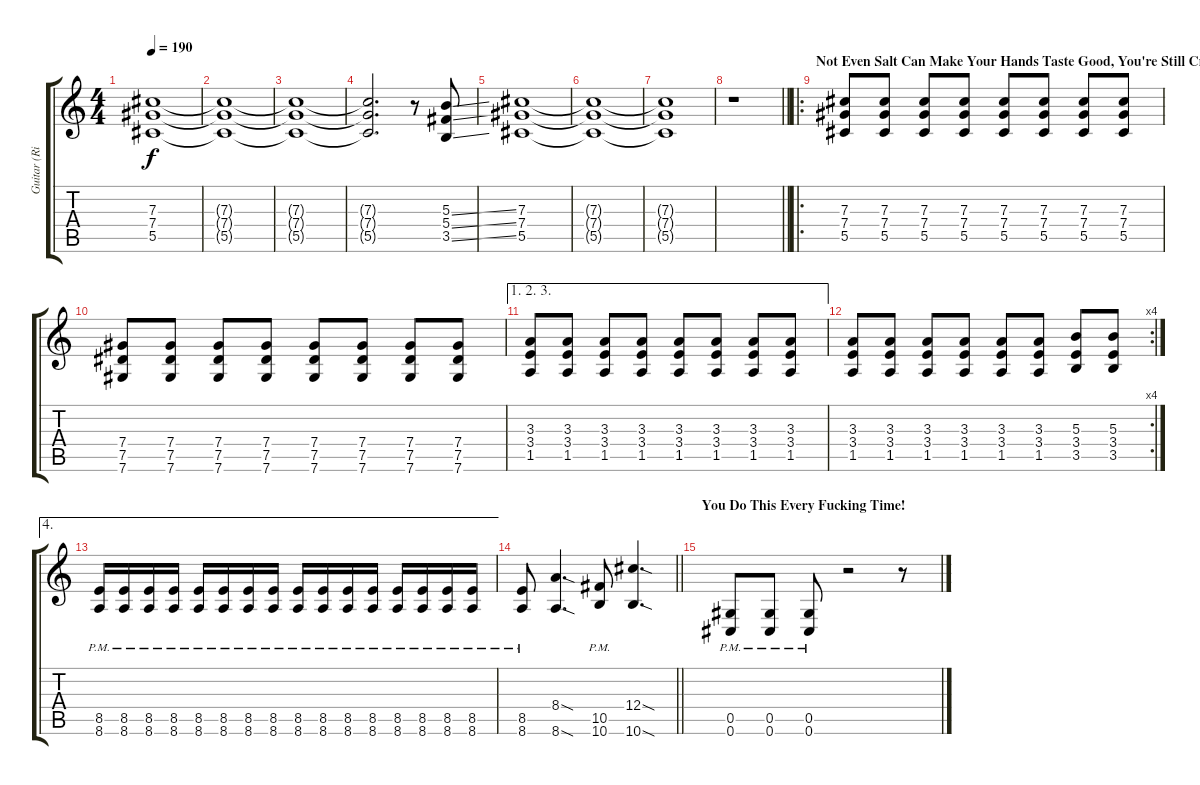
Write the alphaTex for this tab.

\track ("Guitar (Right)" "Guitar (Ri") {instrument distortionguitar}
\staff {score tabs}
\tuning (Eb4 Bb3 Gb3 Db3 Ab2 Db2) {hide}
\ts (4 4)
\tempo 190
\clef g2
\ks c
(7.3 7.4 5.5).1{dy f} |
(7.3{t} 7.4{t} 5.5{t}).1 |
(7.3{t} 7.4{t} 5.5{t}).1 |
(7.3{t} 7.4{t} 5.5{t}).2{d} r.8 (5.3{ss} 5.4{ss} 3.5{ss}).8 |
(7.3 7.4 5.5).1 |
(7.3{t} 7.4{t} 5.5{t}).1 |
(7.3{t} 7.4{t} 5.5{t}).1 |
\barLineRight lightlight
r.1 |
\ro
\section ("" "Not Even Salt Can Make Your Hands Taste Good, You're Still Crunching Your Lifeline")
(7.3 7.4 5.5).8 (7.3 7.4 5.5).8 (7.3 7.4 5.5).8 (7.3 7.4 5.5).8 (7.3 7.4 5.5).8 (7.3 7.4 5.5).8 (7.3 7.4 5.5).8 (7.3 7.4 5.5).8 |
(7.4 7.5 7.6).8 (7.4 7.5 7.6).8 (7.4 7.5 7.6).8 (7.4 7.5 7.6).8 (7.4 7.5 7.6).8 (7.4 7.5 7.6).8 (7.4 7.5 7.6).8 (7.4 7.5 7.6).8 |
\ae (1 2 3)
(3.3 3.4 1.5).8 (3.3 3.4 1.5).8 (3.3 3.4 1.5).8 (3.3 3.4 1.5).8 (3.3 3.4 1.5).8 (3.3 3.4 1.5).8 (3.3 3.4 1.5).8 (3.3 3.4 1.5).8 |
\rc 4
(3.3 3.4 1.5).8 (3.3 3.4 1.5).8 (3.3 3.4 1.5).8 (3.3 3.4 1.5).8 (3.3 3.4 1.5).8 (3.3 3.4 1.5).8 (5.3 3.4 3.5).8 (5.3 3.4 3.5).8 |
\ae 4
(8.5{pm} 8.6{pm}).16 (8.5{pm} 8.6{pm}).16 (8.5{pm} 8.6{pm}).16 (8.5{pm} 8.6{pm}).16 (8.5{pm} 8.6{pm}).16 (8.5{pm} 8.6{pm}).16 (8.5{pm} 8.6{pm}).16 (8.5{pm} 8.6{pm}).16 (8.5{pm} 8.6{pm}).16 (8.5{pm} 8.6{pm}).16 (8.5{pm} 8.6{pm}).16 (8.5{pm} 8.6{pm}).16 (8.5{pm} 8.6{pm}).16 (8.5{pm} 8.6{pm}).16 (8.5{pm} 8.6{pm}).16 (8.5{pm} 8.6{pm}).16 |
\barLineRight lightlight
(8.5{pm} 8.6{pm}).8 (8.4{sod} 8.6{sod}).4{d} (10.5{pm} 10.6{pm}).8 (12.4{sod} 10.6{sod}).4{d} |
\section ("" "You Do This Every Fucking Time!")
(0.5{pm} 0.6{pm}).8 (0.5{pm} 0.6{pm}).8 (0.5{pm} 0.6{pm}).8 r.2 r.8
